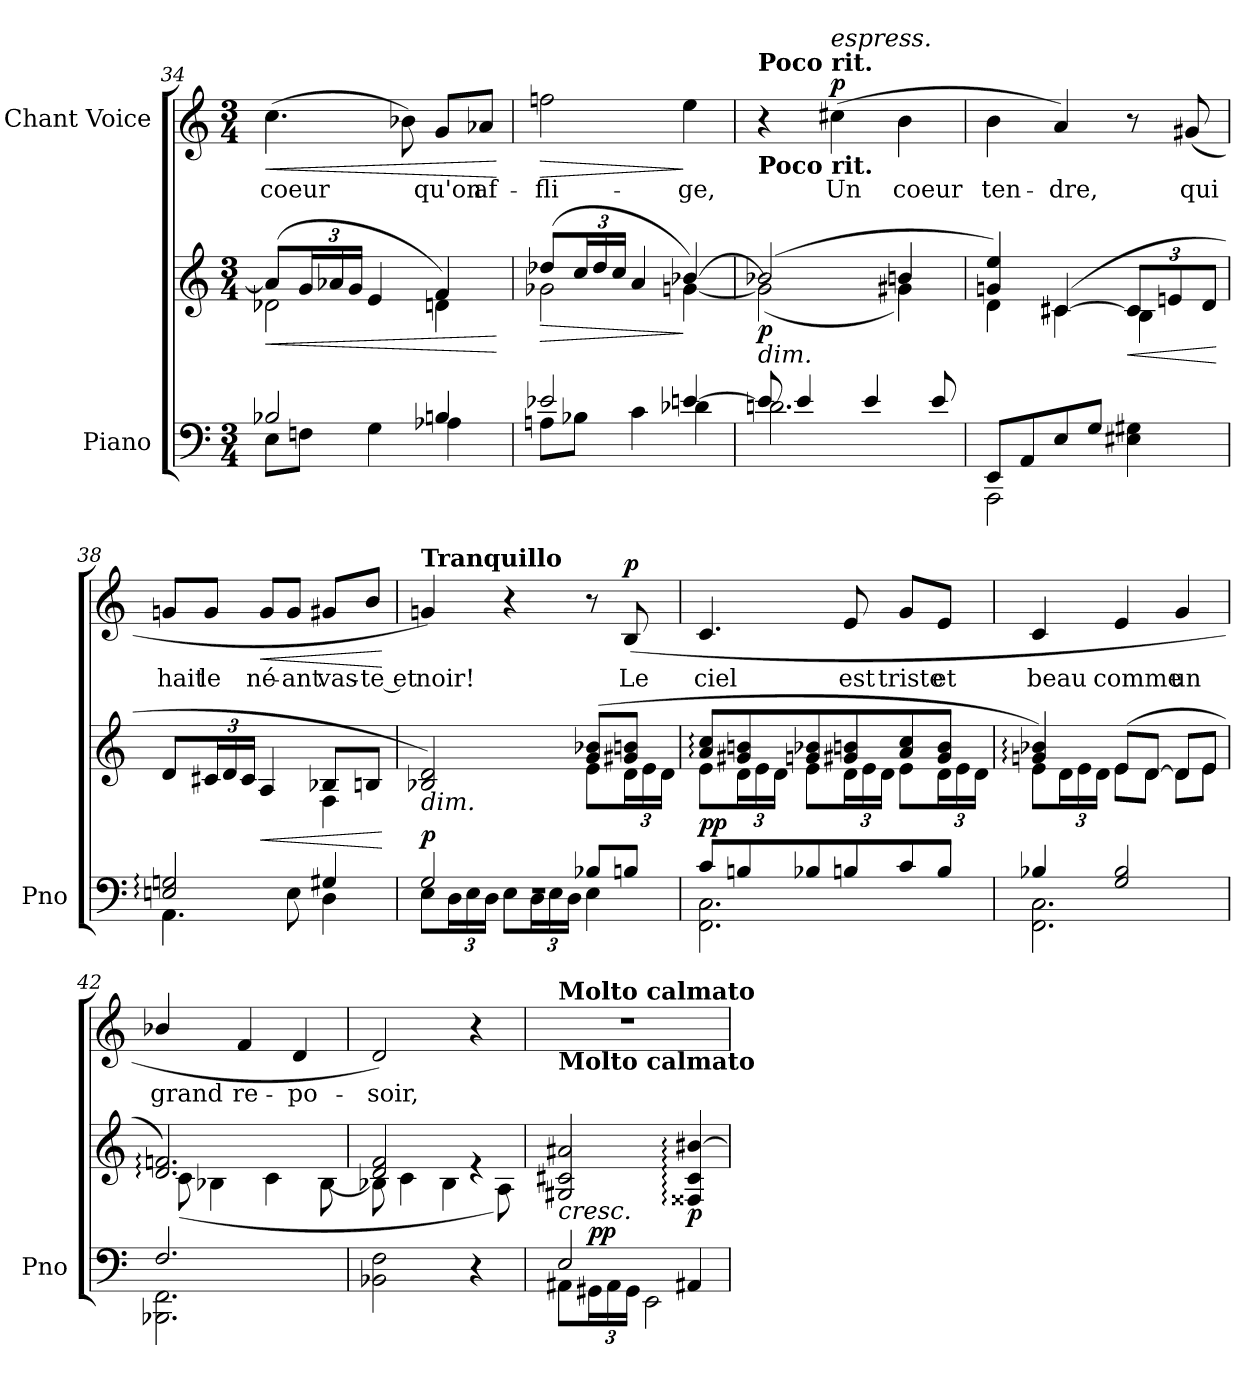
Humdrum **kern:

**kern	**kern	**dynam	**kern	**text	**dynam
*part2	*part2	*part2	*part1	*part1	*part1
*staff3	*staff2	*staff2/3	*staff1	*staff1	*staff1
*I"Piano	*	*	*I"Chant Voice	*	*
*I'Pno	*	*	*	*	*
*clefF4	*clefG2	*	*clefG2	*	*
*k[]	*k[]	*	*k[]	*	*
*M3/4	*M3/4	*	*M3/4	*	*
=34	=34	=34	=34	=34	=34
*^	*	*	*	*	*
!	!	!	!LO:HP:b	!	!LO:LY:b	!LO:HP:b
*	*	*^	*	*	*	*
2B-X/	8E\L	(>8a-/L]	2d-X\	<	(>4.cc\	coeur	<
*	*	*Xbrackettup	*	*	*	*	*
.	8Fn\J	24g/L	.	.	.	.	.
.	.	24a-X/	.	.	.	.	.
.	.	24g/JJ	.	.	.	.	.
.	4G\	4e/	.	.	.	.	.
.	.	.	.	.	8b-X\)	.	.
!	!	!	!	!	!	!LO:LY:b	!
4Bn/	4A-X\	4f/)	4dn\	.	8g/L	qu'on	.
!	!	!	!	!	!	!LO:LY:b	!
.	.	.	.	.	8a-X/J	af-	.
*v	*v	*	*	*	*	*	*
*	*v	*v	*	*	*	*
.	.	[	.	.	[
=35	=35	=35	=35	=35	=35
*^	*	*	*	*	*
!	!	!	!LO:HP:b	!	!LO:LY:b	!LO:HP:b
*	*	*^	*	*	*	*
2e-X/	8An\L	(>8dd-X/L	2g-X\	>	2ffn\	-fli-	>
.	8B-X\J	24cc/L	.	.	.	.	.
.	.	24dd-/	.	.	.	.	.
.	.	24cc/JJ	.	.	.	.	.
.	4c\	4a/	.	.	.	.	.
!	!	!	!	!	!	!LO:LY:b	!
[4en/	4d-X\	[4b-X/)	[4gn\	]	4ee\	-ge,	]
=36	=36	=36	=36	=36	=36	=36	=36
!	!	!	!	!	!LO:TX:b:B:t=Poco rit.	!	!
!	!	!	!	!	!LO:TX:a:B:t=Poco rit.	!	!
!	!	!LO:TX:b:i:t=dim.	!	!	!	!	!
!	!	!	!	!LO:DY:b	!	!	!
8e/]	2.dn\	(>2b-X/]	(<2g\]	p	4r	.	.
4e/	.	.	.	.	.	.	.
!	!	!	!	!	!LO:TX:a:i:t=espress.	!	!
!	!	!	!	!	!	!LO:LY:b	!LO:DY:a
.	.	.	.	.	(>4cc#X\	Un	p
4e/	.	.	.	.	.	.	.
!	!	!	!	!	!	!LO:LY:b	!
.	.	4bn/	4g#X\)	.	4b\	coeur	.
8e/	.	.	.	.	.	.	.
!!LO:PB:g=z
=37	=37	=37	=37	=37	=37	=37	=37
!	!	!	!	!	!	!LO:LY:b	!
8EE/L	2AAA\	4gn/ 4ee/)	4d\	.	4b\	ten-	.
8AA/	.	.	.	.	.	.	.
!	!	!	!	!	!	!LO:LY:b	!
8E/	.	(>[4c#X/	4c#\	.	4a/)	-dre,	.
8G/J	.	.	.	.	.	.	.
!	!	!	!	!LO:HP:b	!	!	!
4E#X\ 4G#X\	4rBByy	12c#/L]	4B\	<	8r	.	.
.	.	12en/	.	.	.	.	.
!	!	!	!	!	!	!LO:LY:b	!
.	.	.	.	.	(>8g#X/	qui	.
.	.	12d/J	.	.	.	.	.
*v	*v	*	*	*	*	*	*
*	*v	*v	*	*	*	*
.	.	[	.	.	.
=38	=38	=38	=38	=38	=38
*^	*^	*	*	*	*
!	!	!	!	!	!	!LO:LY:b	!
2En/: 2Gn/:	4.AA\	8d/L	2reyy	.	8gn/L	hait	.
!	!	!	!	!	!	!LO:LY:b	!
.	.	24c#X/L	.	.	8g/J	le	.
.	.	24d/	.	.	.	.	.
.	.	24c#/JJ	.	.	.	.	.
!	!	!	!	!LO:HP:b	!	!LO:LY:b	!LO:HP:b
.	.	4A/	.	<	8g/L	né-	<
!	!	!	!	!	!	!LO:LY:b	!
.	8E\	.	.	.	8g/J	-ant	.
!	!	!	!	!	!	!LO:LY:b	!
4G#X/	4D\	8B-X/L	4F\	.	8g#X/L	vas-	.
!	!	!	!	!	!	!LO:LY:b	!
.	.	8Bn/J	.	.	8b/J	-te et	.
*v	*v	*	*	*	*	*	*
*	*v	*v	*	*	*	*
.	.	[	.	.	[
=39	=39	=39	=39	=39	=39
*^	*^	*	*	*	*
*	*^	*	*	*	*	*	*
!	!	!	!	!	!	!LO:TX:a:B:t=Tranquillo	!	!
!	!	!	!LO:TX:b:i:t=dim.	!	!	!	!	!
!	!	!	!	!	!LO:DY:a=2	!	!LO:LY:b	!
2G/	8E\L	2.r	2B-X/ 2d/)	2rcyy	p	4gn/)	noir!	.
*	*Xbrackettup	*	*	*	*	*	*	*
.	24D\L	.	.	.	.	.	.	.
.	24E\	.	.	.	.	.	.	.
.	24D\JJ	.	.	.	.	.	.	.
.	8E\L	.	.	.	.	4r	.	.
.	24D\L	.	.	.	.	.	.	.
.	24E\	.	.	.	.	.	.	.
.	24D\JJ	.	.	.	.	.	.	.
8B-X/L	4E\	.	(>8g/ 8b-X/L	8e\L	.	8r	.	.
!	!	!	!	!	!	!	!LO:LY:b	!LO:DY:a
8Bn/J	.	.	8g#X/ 8bn/J	24d\L	.	(>8B/	Le	p
.	.	.	.	24e\	.	.	.	.
.	.	.	.	24d\JJ	.	.	.	.
*	*v	*v	*	*	*	*	*	*
!!LO:PB:g=z
=40	=40	=40	=40	=40	=40	=40	=40
!	!	!	!	!LO:DY:a=2	!	!LO:LY:b	!
8c/L	2.FF\ 2.C\	8a/: 8cc/:L	8e\L	pp	4.c/	ciel	.
8Bn/	.	8g#X/ 8bn/	24d\L	.	.	.	.
.	.	.	24e\	.	.	.	.
.	.	.	24d\JJ	.	.	.	.
8B-X/	.	8gn/ 8b-X/	8e\L	.	.	.	.
!	!	!	!	!	!	!LO:LY:b	!
8Bn/	.	8g#X/ 8bn/	24d\L	.	8e/	est	.
.	.	.	24e\	.	.	.	.
.	.	.	24d\JJ	.	.	.	.
!	!	!	!	!	!	!LO:LY:b	!
8c/	.	8a/ 8cc/	8e\L	.	8g/L	triste	.
!	!	!	!	!	!	!LO:LY:b	!
8B/J	.	8g#/ 8b/J	24d\L	.	8e/J	et	.
.	.	.	24e\	.	.	.	.
.	.	.	24d\JJ	.	.	.	.
=41	=41	=41	=41	=41	=41	=41	=41
!	!	!	!	!	!	!LO:LY:b	!
4B-X/	2.FF\ 2.C\	4gn/: 4b-X/:)	8e\L	.	4c/	beau	.
.	.	.	24d\L	.	.	.	.
.	.	.	24e\	.	.	.	.
.	.	.	24d\JJ	.	.	.	.
!	!	!	!	!	!	!LO:LY:b	!
2G/ 2B-/	.	(>8e:/L	8e\L	.	4e/	comme	.
.	.	[8d/J	8d\J	.	.	.	.
!	!	!	!	!	!	!LO:LY:b	!
.	.	8d/L]	8d\L	.	4g/	un	.
.	.	8e/J	8e\J	.	.	.	.
=42	=42	=42	=42	=42	=42	=42	=42
!	!	!	!	!LO:DY:a=2	!	!LO:LY:b	!
!	!	!	!	!LO:DY:n=1:a=2	!	!	!
2.F/	2.BBB-X\ 2.FF\	2.d/: 2.fn/:)	(<8c\	other-dynamics pp	4b-X/	grand	.
.	.	.	4B-X\	.	.	.	.
!	!	!	!	!	!	!LO:LY:b	!
.	.	.	.	.	4f/	re-	.
.	.	.	4c\	.	.	.	.
!	!	!	!	!	!	!LO:LY:b	!
.	.	.	.	.	4d/	-po-	.
.	.	.	[8B-\	.	.	.	.
*v	*v	*	*	*	*	*	*
=43	=43	=43	=43	=43	=43	=43
!	!	!	!	!	!LO:LY:b	!
2BB-X\ 2F\	2d/ 2f/	8B-X\]	.	2d/)	-soir,	.
.	.	4c\	.	.	.	.
.	.	4B-\	.	.	.	.
4r	4re	.	.	4r	.	.
.	.	8A\)	.	.	.	.
!!LO:LB:g=z
=44	=44	=44	=44	=44	=44	=44
*^	*	*	*	*	*	*
!	!	!	!	!	!LO:TX:b:B:t=Molto calmato	!	!
!	!	!	!	!	!LO:TX:a:B:t=Molto calmato	!	!
!	!	!	!	!LO:HP:b	!	!	!
!	!	!	!	!LO:DY:n=1:a=2	!	!	!
!	!	!	!	!LO:DY:n=2:a	!	!	!
*	*	*v	*v	*	*	*	*
2E/	8AA#X\L	2G#X/ 2c#X/ 2a#X/	< pp sfp	2.r	.	.
!	!	!	!LO:DY:n=3:a=2	!	!	!
.	24GG#X\L	.	pp	.	.	.
.	24AA#\	.	.	.	.	.
.	24GG#\JJ	.	.	.	.	.
.	2EE\	.	.	.	.	.
!	!	!	!LO:DY:n=4:b	!	!	!
4AA#X/	.	4F##X/: 4c#/: [4b#X/:	[ p	.	.	.
*v	*v	*	*	*	*	*
=	=	=	=	=	=
*-	*-	*-	*-	*-	*-
